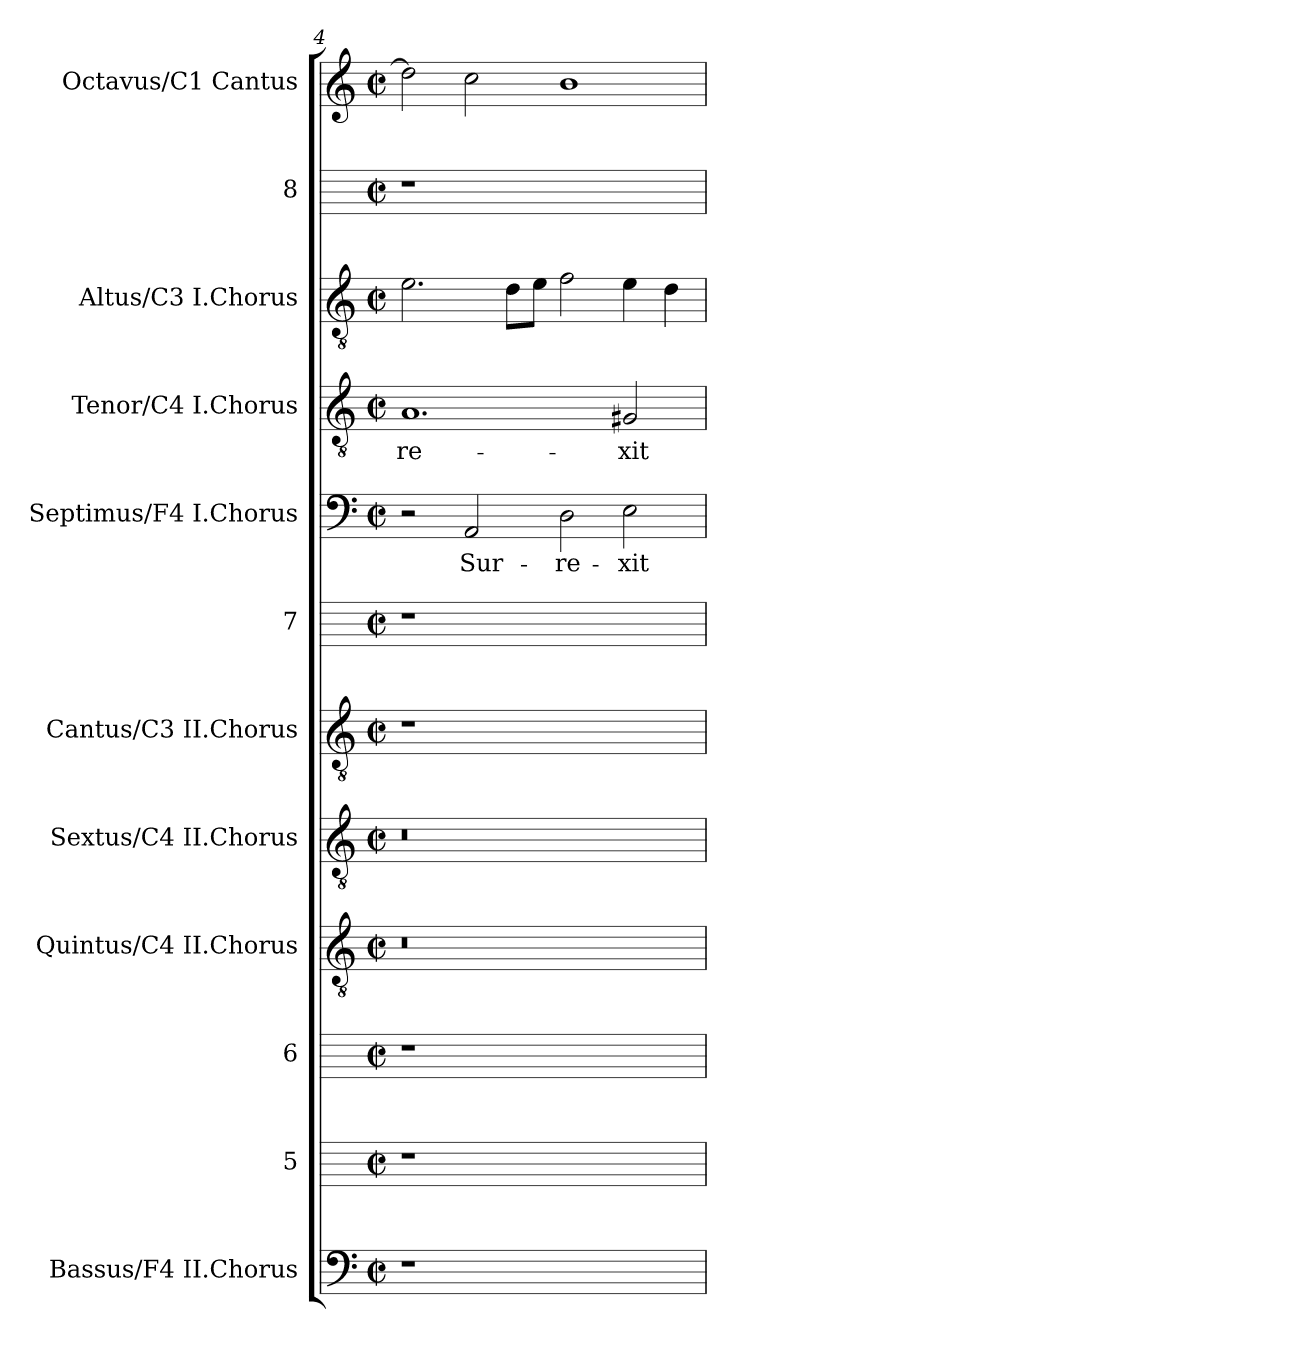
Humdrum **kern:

**kern	**kern	**kern	**kern	**kern	**kern	**kern	**kern	**text	**kern	**text	**kern	**text	**kern	**kern	**text
*part12	*part11	*part10	*part9	*part8	*part7	*part6	*part5	*part5	*part4	*part4	*part3	*part3	*part2	*part1	*part1
*staff12	*staff11	*staff10	*staff9	*staff8	*staff7	*staff6	*staff5	*staff5	*staff4	*staff4	*staff3	*staff3	*staff2	*staff1	*staff1
*I"Bassus/F4  II.Chorus	*I"5	*I"6	*I"Quintus/C4  II.Chorus	*I"Sextus/C4  II.Chorus	*I"Cantus/C3  II.Chorus	*I"7	*I"Septimus/F4  I.Chorus	*	*I"Tenor/C4  I.Chorus	*	*I"Altus/C3  I.Chorus	*	*I"8	*I"Octavus/C1  Cantus	*
*I'B	*	*	*	*	*I'C	*	*	*	*I'T	*	*I'A	*	*	*	*
*clefF4	*	*	*clefGv2	*clefGv2	*clefGv2	*	*clefF4	*	*clefGv2	*	*clefGv2	*	*	*clefG2	*
*k[]	*k[]	*k[]	*k[]	*k[]	*k[]	*k[]	*k[]	*	*k[]	*	*k[]	*	*k[]	*k[]	*
*C:	*C:	*C:	*C:	*C:	*C:	*C:	*C:	*	*C:	*	*C:	*	*C:	*C:	*
*M2/2	*M2/2	*M2/2	*M2/2	*M2/2	*M2/2	*M2/2	*M2/2	*	*M2/2	*	*M2/2	*	*M2/2	*M2/2	*
*met(c|)	*met(c|)	*met(c|)	*met(c|)	*met(c|)	*met(c|)	*met(c|)	*met(c|)	*	*met(c|)	*	*met(c|)	*	*met(c|)	*met(c|)	*
=4	=4	=4	=4	=4	=4	=4	=4	=4	=4	=4	=4	=4	=4	=4	=4
!	!	!	!	!	!	!	!	!	!	!LO:LY:b:cj	!	!LO:LY:b:cj	!	!	!LO:LY:b:cj
1r	1r	1r	0r	0r	1r	1r	2r	.	1.A	-re-	2.e\	--	1r	2dd\]	--
!	!	!	!	!	!	!	!	!LO:LY:b:cj	!	!	!	!	!	!	!LO:LY:b:cj
.	.	.	.	.	.	.	2AA/	Sur-	.	.	.	.	.	2cc\	--
!	!	!	!	!	!	!	!	!	!	!	!	!LO:LY:b:cj	!	!	!
.	.	.	.	.	.	.	.	.	.	.	8d\L	--	.	.	.
!	!	!	!	!	!	!	!	!	!	!	!	!LO:LY:b:cj	!	!	!
.	.	.	.	.	.	.	.	.	.	.	8e\J	--	.	.	.
!	!	!	!	!	!	!	!	!LO:LY:b:cj	!	!	!	!LO:LY:b:cj	!	!	!LO:LY:b:cj
1ryy	1ryy	1ryy	.	.	1ryy	1ryy	2D\	-re-	.	.	2f\	--	1ryy	1b	--
!	!	!	!	!	!	!	!	!LO:LY:b:cj	!	!LO:LY:b:cj	!	!LO:LY:b:cj	!	!	!
.	.	.	.	.	.	.	2E\	-xit	2G#X/	-xit	4e\	--	.	.	.
!	!	!	!	!	!	!	!	!	!	!	!	!LO:LY:b:cj	!	!	!
.	.	.	.	.	.	.	.	.	.	.	4d\	--	.	.	.
=	=	=	=	=	=	=	=	=	=	=	=	=	=	=	=
*-	*-	*-	*-	*-	*-	*-	*-	*-	*-	*-	*-	*-	*-	*-	*-
